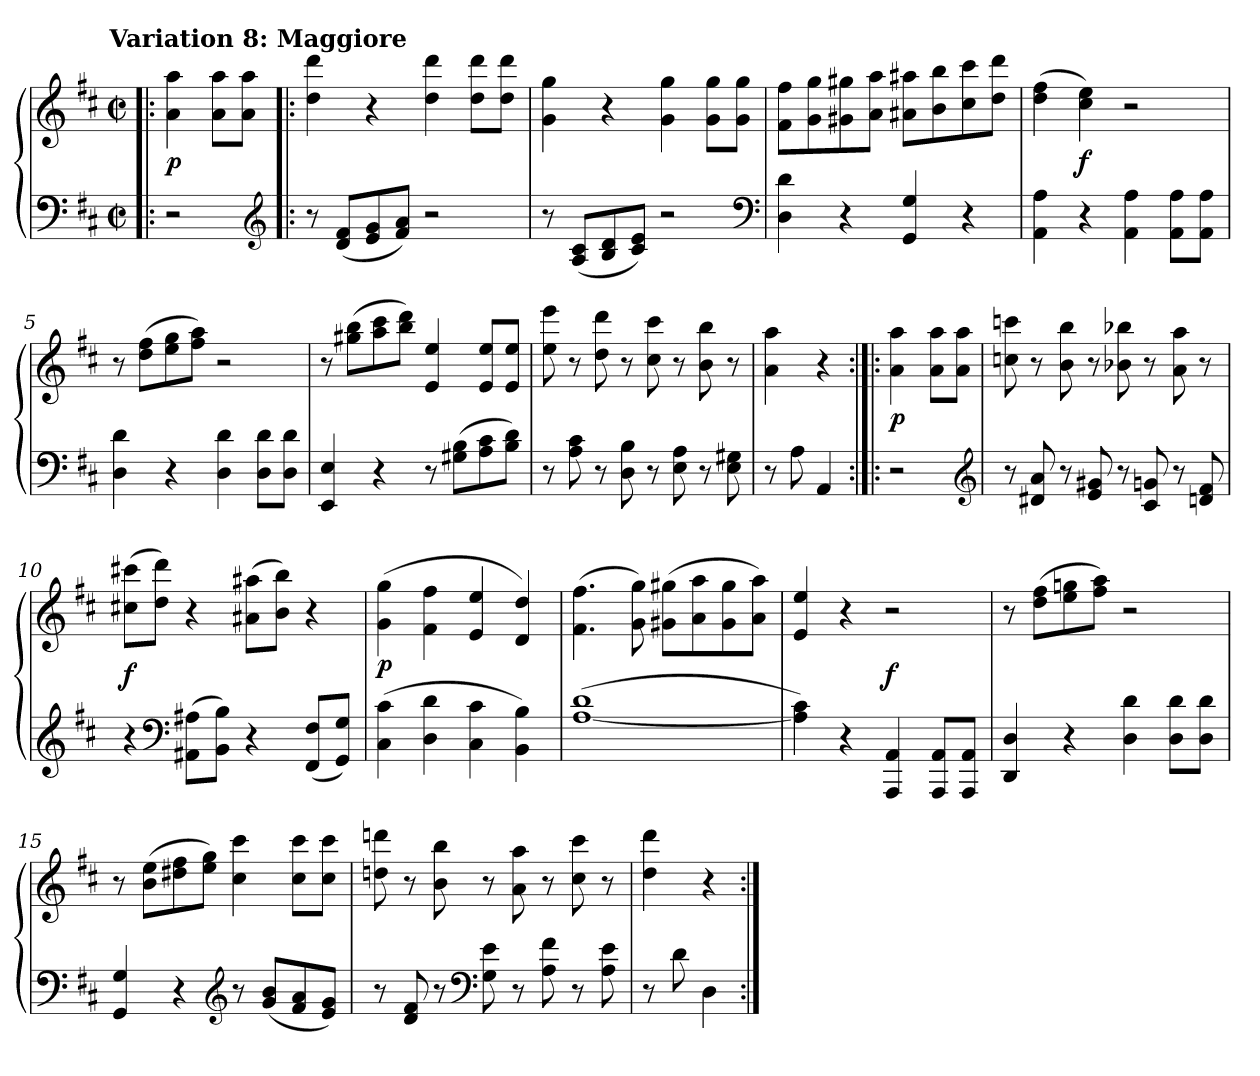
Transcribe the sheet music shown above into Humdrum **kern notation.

**kern	**kern	**dynam
*part1	*part1	*part1
*staff2	*staff1	*staff1/2
*clefF4	*clefG2	*
*k[f#c#]	*k[f#c#]	*
!!LO:TX:omd:t=Variation 8&colon; Maggiore
*M2/2	*M2/2	*
*met(c|)	*met(c|)	*
=!|:	=!|:	=!|:
2r	4a 4aa	p
.	8a 8aaL	.
.	8a 8aaJ	.
*clefG2	*	*
=1!|:	=1!|:	=1!|:
8r	4dd 4ddd	.
(8d 8f#L	.	.
8e 8g	4r	.
8f# 8aJ)	.	.
2r	4dd 4ddd	.
.	8dd 8dddL	.
.	8dd 8dddJ	.
=2	=2	=2
8r	4g 4gg	.
(8A 8c#L	.	.
8B 8d	4r	.
8c# 8eJ)	.	.
2r	4g 4gg	.
.	8g 8ggL	.
.	8g 8ggJ	.
*clefF4	*	*
=3	=3	=3
4D 4d	8f# 8ff#L	.
.	8g 8gg	.
4r	8g#X 8gg#X	.
.	8a 8aaJ	.
4GG 4G	8a#X 8aa#XL	.
.	8b 8bb	.
4r	8cc# 8ccc#	.
.	8dd 8dddJ	.
=4	=4	=4
4AA 4A	(4dd 4ff#	.
4r	4cc# 4ee)	f
4AA 4A	2r	.
8AA 8AL	.	.
8AA 8AJ	.	.
=5	=5	=5
4D 4d	8r	.
.	(8dd 8ff#L	.
4r	8ee 8gg	.
.	8ff# 8aaJ)	.
4D 4d	2r	.
8D 8dL	.	.
8D 8dJ	.	.
=6	=6	=6
4EE 4E	8r	.
.	(8gg#X 8bbL	.
4r	8aa 8ccc#	.
.	8bb 8dddJ)	.
8r	4e 4ee	.
(8G#X 8BL	.	.
8A 8c#	8e 8eeL	.
8B 8dJ)	8e 8eeJ	.
=7	=7	=7
8r	8ee 8eee	.
8A 8c#	8r	.
8r	8dd 8ddd	.
8D 8B	8r	.
8r	8cc# 8ccc#	.
8E 8A	8r	.
8r	8b 8bb	.
8E 8G#X	8r	.
=8	=8	=8
8r	4a 4aa	.
8A	.	.
4AA	4r	.
=:|!|:	=:|!|:	=:|!|:
2r	4a 4aa	p
.	8a 8aaL	.
.	8a 8aaJ	.
*clefG2	*	*
=9	=9	=9
8r	8ccn 8cccn	.
8d#X 8a	8r	.
8r	8b 8bb	.
8e 8g#X	8r	.
8r	8b-X 8bb-X	.
8c# 8gn	8r	.
8r	8a 8aa	.
8dn 8f#	8r	.
=10	=10	=10
4r	(8cc#X 8ccc#XL	f
.	8dd 8dddJ)	.
*clefF4	*	*
(8AA#X 8A#XL	4r	.
8BB 8BJ)	.	.
4r	(8a#X 8aa#XL	.
.	8b 8bbJ)	.
(8FF# 8F#L	4r	.
8GG 8GJ)	.	.
=11	=11	=11
(4C# 4c#	(4g 4gg	p
4D 4d	4f# 4ff#	.
4C# 4c#	4e 4ee	.
4BB 4B)	4d 4dd)	.
=12	=12	=12
([1A 1d	(4.f# 4.ff#	.
.	8g 8gg)	.
.	(8g#X 8gg#XL	.
.	8a 8aa	.
.	8g# 8gg#	.
.	8a 8aaJ)	.
=13	=13	=13
4A] 4c#)	4e 4ee	.
4r	4r	.
4AAA 4AA	2r	f
8AAA 8AAL	.	.
8AAA 8AAJ	.	.
=14	=14	=14
4DD 4D	8r	.
.	(8dd 8ff#L	.
4r	8ee 8ggn	.
.	8ff# 8aaJ)	.
4D 4d	2r	.
8D 8dL	.	.
8D 8dJ	.	.
=15	=15	=15
4GG 4G	8r	.
.	(8b 8eeL	.
4r	8dd#X 8ff#	.
.	8ee 8ggJ)	.
*clefG2	*	*
8r	4cc# 4ccc#	.
(8g 8bL	.	.
8f# 8a	8cc# 8ccc#L	.
8e 8gJ)	8cc# 8ccc#J	.
=16	=16	=16
8r	8ddn 8dddn	.
8d 8f#	8r	.
8r	8b 8bb	.
*clefF4	*	*
8G 8e	8r	.
8r	8a 8aa	.
8A 8f#	8r	.
8r	8cc# 8ccc#	.
8A 8e	8r	.
=17	=17	=17
8r	4dd 4ddd	.
8d	.	.
4D	4r	.
=:|!	=:|!	=:|!
*-	*-	*-
